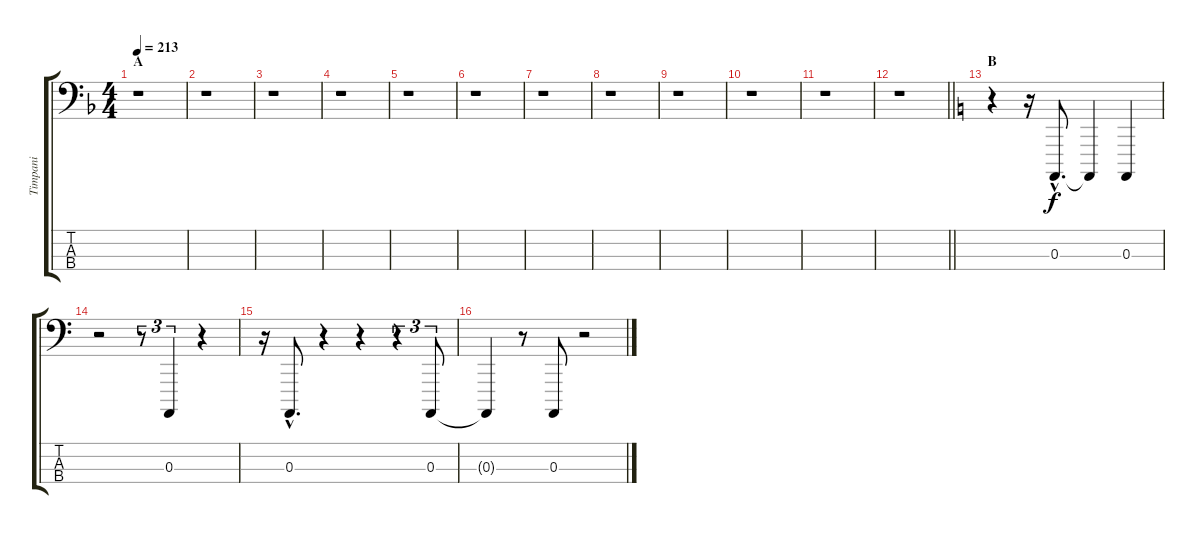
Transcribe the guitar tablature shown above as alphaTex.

\track ("Timpani" "Timpani") {instrument timpani}
\staff {score tabs}
\tuning (G1 D1 A0 E0) {hide}
\ts (4 4)
\section ("" "A")
\tempo 213
\clef f4
\ks f
r.1{dy f instrument timpani} |
r.1 |
r.1 |
r.1 |
r.1 |
r.1 |
r.1 |
r.1 |
r.1 |
r.1 |
r.1 |
\barLineRight lightlight
r.1 |
\section ("" "B")
\ks c
r.4 r.16 0.3{hac}.8{d} 0.3{t}.4 0.3.4 |
r.2 r.8{tu (3 2)} 0.3.4{tu (3 2)} r.4 |
r.16 0.3{hac}.8{d} r.4 r.4 r.4{tu (3 2)} 0.3.8{tu (3 2)} |
0.3{t}.4 r.8 0.3.8 r.2
